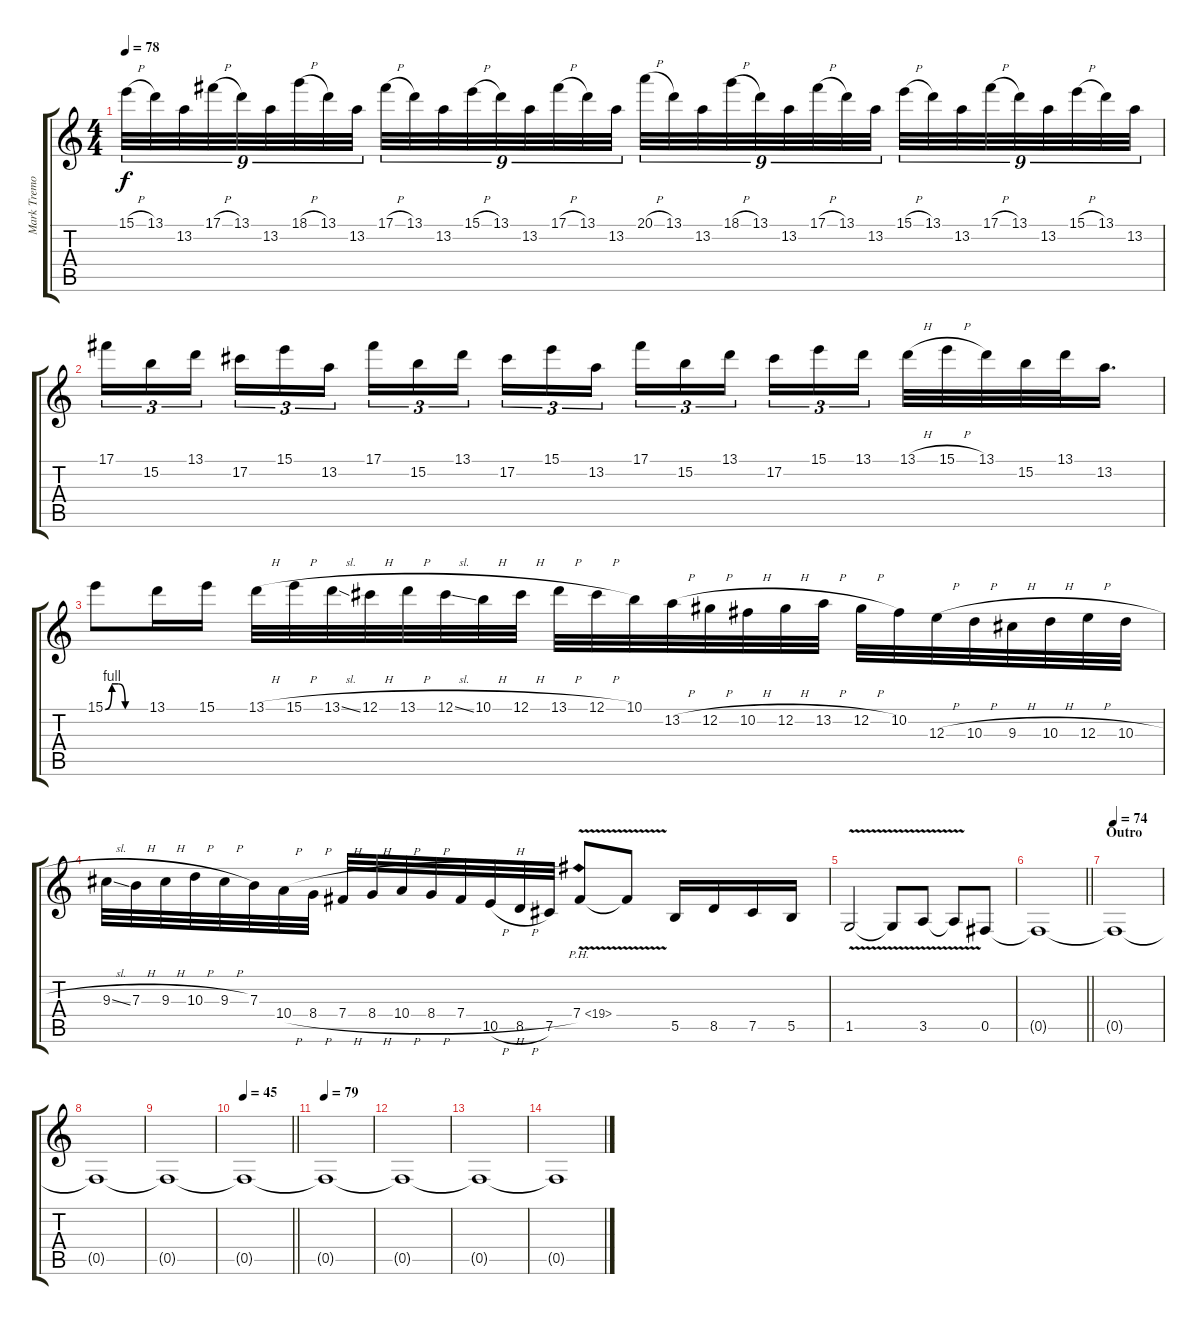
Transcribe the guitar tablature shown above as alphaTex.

\track ("Mark Tremonti (Lead Guitar)" "Mark Tremo") {instrument distortionguitar}
\staff {score tabs}
\tuning (Db4 Ab3 E3 B2 Gb2 B1) {hide}
\ts (4 4)
\tempo 78
\clef g2
\ks c
15.1{h}.32{tu (9 8) dy f} 13.1.32{tu (9 8)} 13.2.32{tu (9 8)} 17.1{h}.32{tu (9 8)} 13.1.32{tu (9 8)} 13.2.32{tu (9 8)} 18.1{h}.32{tu (9 8)} 13.1.32{tu (9 8)} 13.2.32{tu (9 8)} 17.1{h}.32{tu (9 8)} 13.1.32{tu (9 8)} 13.2.32{tu (9 8)} 15.1{h}.32{tu (9 8)} 13.1.32{tu (9 8)} 13.2.32{tu (9 8)} 17.1{h}.32{tu (9 8)} 13.1.32{tu (9 8)} 13.2.32{tu (9 8)} 20.1{h}.32{tu (9 8)} 13.1.32{tu (9 8)} 13.2.32{tu (9 8)} 18.1{h}.32{tu (9 8)} 13.1.32{tu (9 8)} 13.2.32{tu (9 8)} 17.1{h}.32{tu (9 8)} 13.1.32{tu (9 8)} 13.2.32{tu (9 8)} 15.1{h}.32{tu (9 8)} 13.1.32{tu (9 8)} 13.2.32{tu (9 8)} 17.1{h}.32{tu (9 8)} 13.1.32{tu (9 8)} 13.2.32{tu (9 8)} 15.1{h}.32{tu (9 8)} 13.1.32{tu (9 8)} 13.2.32{tu (9 8)} |
17.1.16{tu (3 2)} 15.2.16{tu (3 2)} 13.1.16{tu (3 2) beam splitsecondary} 17.2.16{tu (3 2)} 15.1.16{tu (3 2)} 13.2.16{tu (3 2)} 17.1.16{tu (3 2)} 15.2.16{tu (3 2)} 13.1.16{tu (3 2) beam splitsecondary} 17.2.16{tu (3 2)} 15.1.16{tu (3 2)} 13.2.16{tu (3 2)} 17.1.16{tu (3 2)} 15.2.16{tu (3 2)} 13.1.16{tu (3 2) beam splitsecondary} 17.2.16{tu (3 2)} 15.1.16{tu (3 2)} 13.1.16{tu (3 2)} 13.1{h}.32 15.1{h}.32 13.1.32 15.2.32 13.1.32 13.2.16{d} |
15.1{be (custom 0 0 10 4 20 4 30 0 60 0)}.8 13.1.16 15.1.16 13.1{h}.32 15.1{h}.32 13.1{sl}.32 12.1{h}.32 13.1{h}.32 12.1{sl}.32 10.1{h}.32 12.1{h}.32 13.1{h}.32 12.1{h}.32 10.1.32 13.2{h}.32 12.2{h}.32 10.2{h}.32 12.2{h}.32 13.2{h}.32 12.2{h}.32 10.2.32 12.3{h}.32 10.3{h}.32 9.3{h}.32 10.3{h}.32 12.3{h}.32 10.3{h}.32 |
9.3{sl}.32 7.3{h}.32 9.3{h}.32 10.3{h}.32 9.3{h}.32 7.3.32 10.4{h}.32 8.4{h}.32 7.4{h}.32 8.4{h}.32 10.4{h}.32 8.4{h}.32 7.4{h}.32 10.5{h}.32 8.5{h}.32 7.5.32 7.4{ph 12 v}.8 7.4{t}.8 5.5.16 8.5.16 7.5.16 5.5.16 |
1.5{v}.2 1.5{t}.8 3.5{v}.8 3.5{t}.8 0.5.8 |
\barLineRight lightlight
0.5{t}.1 |
\section ("" "Outro")
\tempo 74
0.5{t}.1{volume 5} |
0.5{t}.1 |
0.5{t}.1 |
\tempo 45
\barLineRight lightlight
0.5{t}.1 |
\tempo 79
0.5{t}.1 |
0.5{t}.1 |
0.5{t}.1 |
0.5{t}.1
